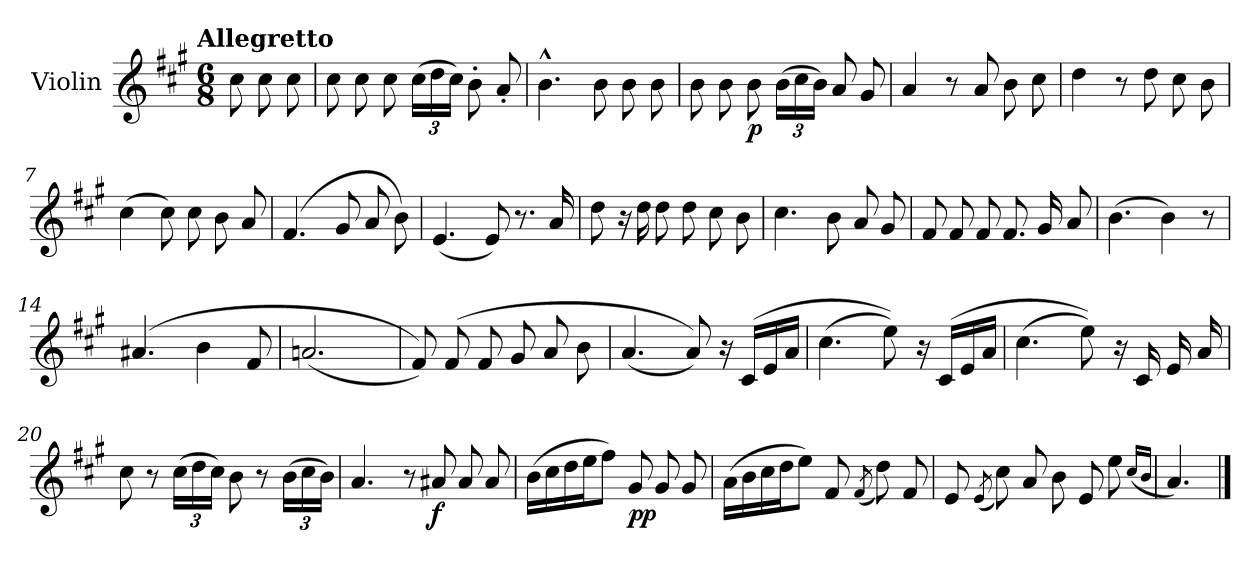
**kern	**dynam
*part1	*part1
*staff1	*staff1
*I"Violin	*
*I'Vln.	*
*clefG2	*
*k[f#c#g#]	*
!!LO:TX:omd:t=Allegretto
*M6/8	*
*MM116	*
=1	=1
8cc#\	.
8cc#\	.
8cc#\	.
=2	=2
8cc#\	.
8cc#\	.
8cc#\	.
*Xbrackettup	*
(>24cc#\LL	.
24dd\	.
24cc#\JJ)	.
8b'\	.
8a'/	.
=3	=3
4.b^^\	.
8b\	.
8b\	.
8b\	.
=4	=4
8b\	.
8b\	.
!	!LO:DY:b
8b\	p
(>24b\LL	.
24cc#\	.
24b\JJ)	.
8a/	.
8g#/	.
=5	=5
4a/	.
8r	.
8a/	.
8b\	.
8cc#\	.
!!LO:LB:g=z
=6	=6
4dd\	.
8r	.
8dd\	.
8cc#\	.
8b\	.
=7	=7
(>4cc#\	.
8cc#\)	.
8cc#\	.
8b\	.
8a/	.
=8	=8
(>4.f#/	.
8g#/	.
8a/	.
8b\)	.
=9	=9
(<4.e/	.
8e/)	.
8.r	.
16a/	.
=10	=10
8dd\	.
16r	.
16dd\	.
8dd\	.
8dd\	.
8cc#\	.
8b\	.
=11	=11
4.cc#\	.
8b\	.
8a/	.
8g#/	.
!!LO:LB:g=z
=12	=12
8f#/	.
8f#/	.
8f#/	.
8.f#/	.
16g#/	.
8a/	.
=13	=13
(>4.b\	.
4b\)	.
8r	.
=14	=14
(>4.a#X/	.
4b\	.
8f#/	.
=15	=15
(<2.an/	.
=16	=16
8f#/))	.
(>8f#/	.
8f#/	.
8g#/	.
8a/	.
8b\	.
=17	=17
(<4.a/	.
8a/))	.
16r	.
(>16c#/LL	.
16e/	.
16a/JJ	.
!!LO:LB:g=z
=18	=18
(>4.cc#\	.
8ee\))	.
16r	.
(>16c#/LL	.
16e/	.
16a/JJ	.
=19	=19
(>4.cc#\	.
8ee\))	.
16r	.
16c#/	.
16e/	.
16a/	.
=20	=20
8cc#\	.
8r	.
(>24cc#\LL	.
24dd\	.
24cc#\JJ)	.
8b\	.
8r	.
(>24b\LL	.
24cc#\	.
24b\JJ)	.
=21	=21
4.a/	.
8r	.
!	!LO:DY:b
8a#X/	f
8a#/	.
8a#/	.
!!LO:LB:g=z
=22	=22
(>16b\LL	.
16cc#\	.
16dd\	.
16ee\J	.
8ff#\J)	.
!	!LO:DY:b
8g#/	pp
8g#/	.
8g#/	.
=23	=23
(>16a\LL	.
16b\	.
16cc#\	.
16dd\J	.
8ee\J)	.
8f#/	.
(<8qf#/	.
8dd\)	.
8f#/	.
=24	=24
8e/	.
(<8qe/	.
8cc#\)	.
8a/	.
8b\	.
8e/	.
8ee\	.
(>16qqcc#/LL	.
16qqb/JJ	.
=25	=25
4.a/)	.
==	==
*-	*-
